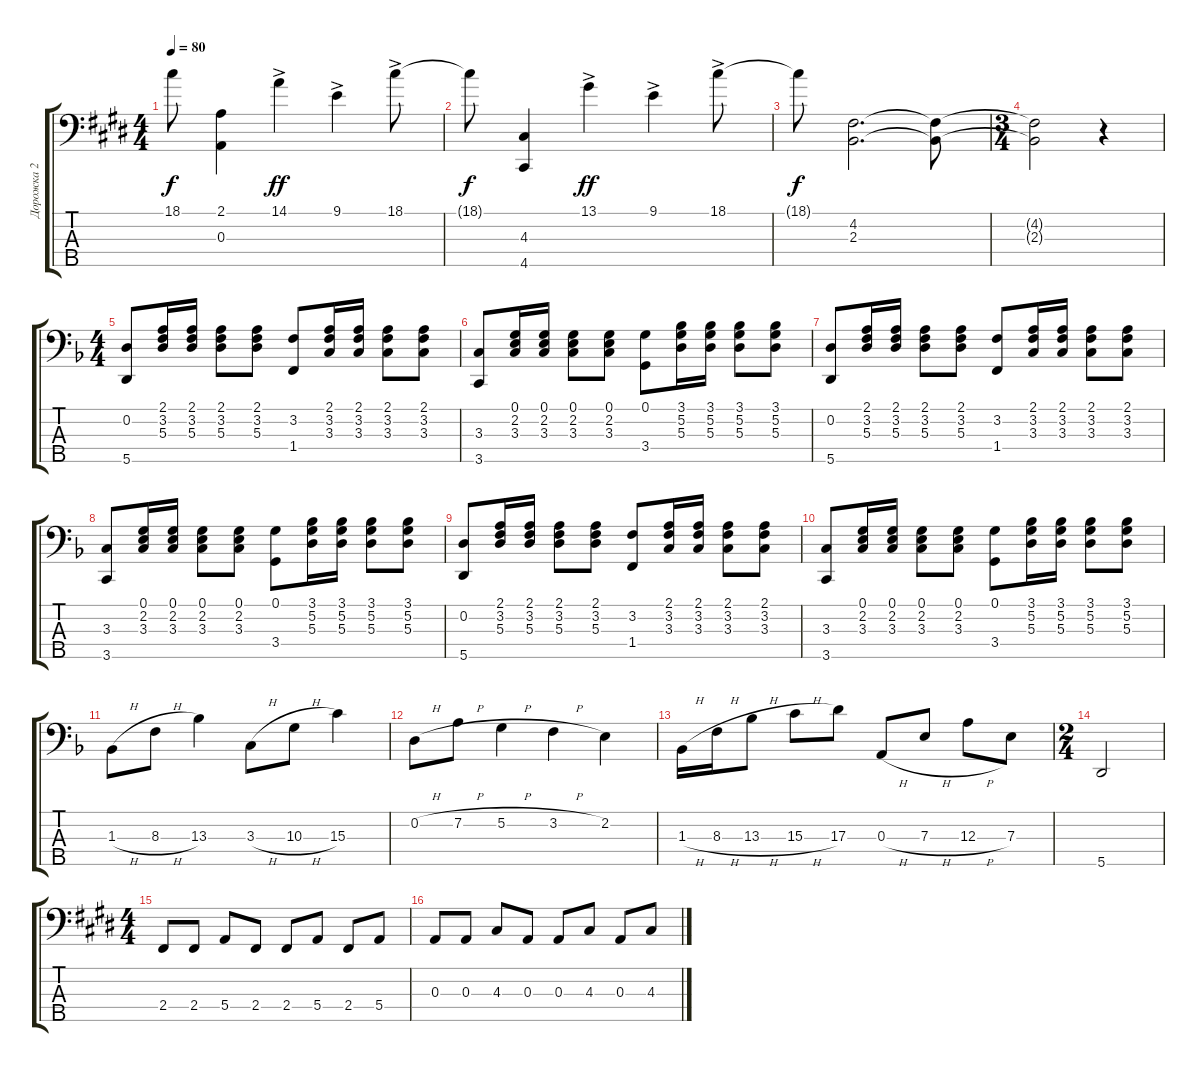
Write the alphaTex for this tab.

\track ("Дорожка 2" "Дорожка 2") {instrument electricbasspick}
\staff {score tabs}
\tuning (G2 D2 A1 E1 A0) {hide}
\ts (4 4)
\tempo 80
\clef f4
\ks e
18.1{t}.8{dy f} (2.1 0.3).4 14.1{ac}.4{dy ff} 9.1{ac}.4 18.1{ac}.8 |
18.1{t}.8{dy f} (4.3 4.5).4 13.1{ac}.4{dy ff} 9.1{ac}.4 18.1{ac}.8 |
18.1{t}.8{dy f} (4.2 2.3).2{d} (4.2{t} 2.3{t}).8 |
\ts (3 4)
(4.2{t} 2.3{t}).2 r.4 |
\ts (4 4)
\ks f
(0.2 5.5).8 (2.1 3.2 5.3).16 (2.1 3.2 5.3).16 (2.1 3.2 5.3).8 (2.1 3.2 5.3).8 (3.2 1.4).8 (2.1 3.2 3.3).16 (2.1 3.2 3.3).16 (2.1 3.2 3.3).8 (2.1 3.2 3.3).8 |
(3.3 3.5).8 (0.1 2.2 3.3).16 (0.1 2.2 3.3).16 (0.1 2.2 3.3).8 (0.1 2.2 3.3).8 (0.1 3.4).8 (3.1 5.2 5.3).16 (3.1 5.2 5.3).16 (3.1 5.2 5.3).8 (3.1 5.2 5.3).8 |
(0.2 5.5).8 (2.1 3.2 5.3).16 (2.1 3.2 5.3).16 (2.1 3.2 5.3).8 (2.1 3.2 5.3).8 (3.2 1.4).8 (2.1 3.2 3.3).16 (2.1 3.2 3.3).16 (2.1 3.2 3.3).8 (2.1 3.2 3.3).8 |
(3.3 3.5).8 (0.1 2.2 3.3).16 (0.1 2.2 3.3).16 (0.1 2.2 3.3).8 (0.1 2.2 3.3).8 (0.1 3.4).8 (3.1 5.2 5.3).16 (3.1 5.2 5.3).16 (3.1 5.2 5.3).8 (3.1 5.2 5.3).8 |
(0.2 5.5).8 (2.1 3.2 5.3).16 (2.1 3.2 5.3).16 (2.1 3.2 5.3).8 (2.1 3.2 5.3).8 (3.2 1.4).8 (2.1 3.2 3.3).16 (2.1 3.2 3.3).16 (2.1 3.2 3.3).8 (2.1 3.2 3.3).8 |
(3.3 3.5).8 (0.1 2.2 3.3).16 (0.1 2.2 3.3).16 (0.1 2.2 3.3).8 (0.1 2.2 3.3).8 (0.1 3.4).8 (3.1 5.2 5.3).16 (3.1 5.2 5.3).16 (3.1 5.2 5.3).8 (3.1 5.2 5.3).8 |
1.3{h}.8 8.3{h}.8 13.3.4 3.3{h}.8 10.3{h}.8 15.3.4 |
0.2{h}.8 7.2{h}.8 5.2{h}.4 3.2{h}.4 2.2.4 |
1.3{h}.16 8.3{h}.16 13.3{h}.8 15.3{h}.8 17.3.8 0.3{h}.8 7.3{h}.8 12.3{h}.8 7.3.8 |
\ts (2 4)
5.5.2 |
\ts (4 4)
\ks e
2.4.8 2.4.8 5.4.8 2.4.8 2.4.8 5.4.8 2.4.8 5.4.8 |
0.3.8 0.3.8 4.3.8 0.3.8 0.3.8 4.3.8 0.3.8 4.3.8
